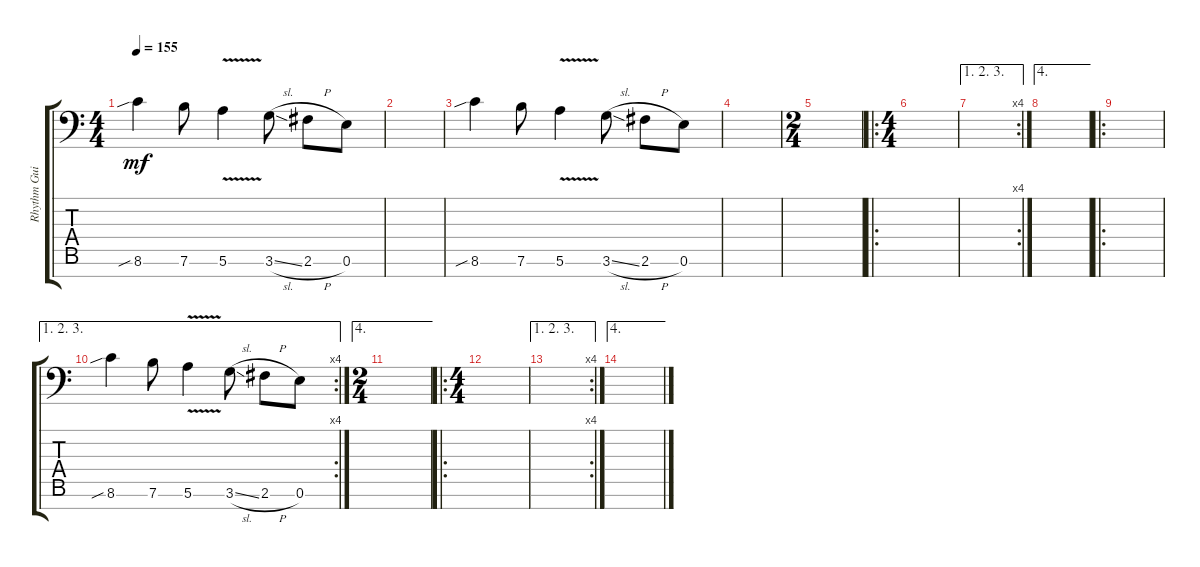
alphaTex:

\track ("Rhythm Guitar L" "Rhythm Gui") {instrument distortionguitar}
\staff {score tabs}
\tuning (E4 B3 G3 D3 A2 E2 A1) {hide}
\ts (4 4)
\tempo 155
\clef f4
\ks c
8.6{sib}.4{dy mf} 7.6.8 5.6{v}.4 3.6{sl}.8 2.6{h}.8 0.6.8 |
|
8.6{sib}.4 7.6.8 5.6{v}.4 3.6{sl}.8 2.6{h}.8 0.6.8 |
|
\ts (2 4)
|
\ro
\ts (4 4)
|
\ae (1 2 3)
\rc 4
|
\ae 4
|
\ro
|
\ae (1 2 3)
\rc 4
8.6{sib}.4 7.6.8 5.6{v}.4 3.6{sl}.8 2.6{h}.8 0.6.8 |
\ae 4
\ts (2 4)
|
\ro
\ts (4 4)
|
\ae (1 2 3)
\rc 4
|
\ae 4
